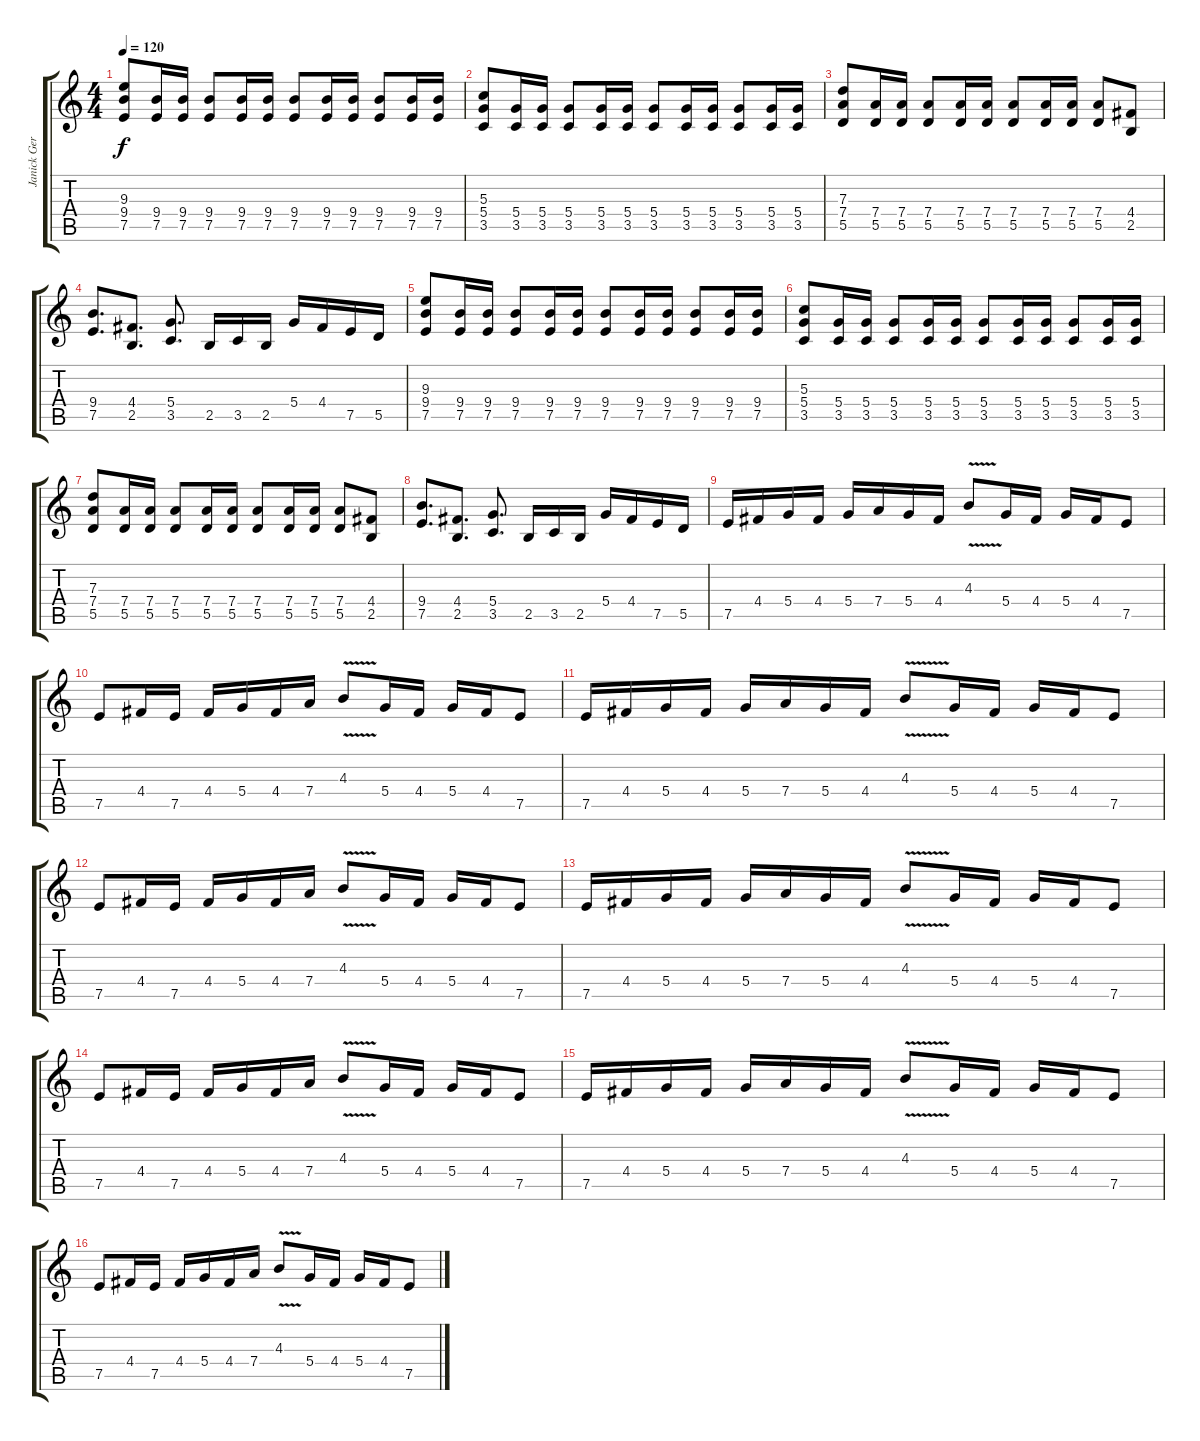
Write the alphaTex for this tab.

\track ("Janick Gers" "Janick Ger") {instrument distortionguitar}
\staff {score tabs}
\tuning (E4 B3 G3 D3 A2 E2) {hide}
\ts (4 4)
\tempo 120
\clef g2
\ks c
(9.3 9.4 7.5).8{dy f} (9.4 7.5).16 (9.4 7.5).16 (9.4 7.5).8 (9.4 7.5).16 (9.4 7.5).16 (9.4 7.5).8 (9.4 7.5).16 (9.4 7.5).16 (9.4 7.5).8 (9.4 7.5).16 (9.4 7.5).16 |
(5.3 5.4 3.5).8 (5.4 3.5).16 (5.4 3.5).16 (5.4 3.5).8 (5.4 3.5).16 (5.4 3.5).16 (5.4 3.5).8 (5.4 3.5).16 (5.4 3.5).16 (5.4 3.5).8 (5.4 3.5).16 (5.4 3.5).16 |
(7.3 7.4 5.5).8 (7.4 5.5).16 (7.4 5.5).16 (7.4 5.5).8 (7.4 5.5).16 (7.4 5.5).16 (7.4 5.5).8 (7.4 5.5).16 (7.4 5.5).16 (7.4 5.5).8 (4.4 2.5).8 |
(9.4 7.5).8{d} (4.4 2.5).8{d} (5.4 3.5).8{d} 2.5.16 3.5.16 2.5.16 5.4.16 4.4.16 7.5.16 5.5.16 |
(9.3 9.4 7.5).8 (9.4 7.5).16 (9.4 7.5).16 (9.4 7.5).8 (9.4 7.5).16 (9.4 7.5).16 (9.4 7.5).8 (9.4 7.5).16 (9.4 7.5).16 (9.4 7.5).8 (9.4 7.5).16 (9.4 7.5).16 |
(5.3 5.4 3.5).8 (5.4 3.5).16 (5.4 3.5).16 (5.4 3.5).8 (5.4 3.5).16 (5.4 3.5).16 (5.4 3.5).8 (5.4 3.5).16 (5.4 3.5).16 (5.4 3.5).8 (5.4 3.5).16 (5.4 3.5).16 |
(7.3 7.4 5.5).8 (7.4 5.5).16 (7.4 5.5).16 (7.4 5.5).8 (7.4 5.5).16 (7.4 5.5).16 (7.4 5.5).8 (7.4 5.5).16 (7.4 5.5).16 (7.4 5.5).8 (4.4 2.5).8 |
(9.4 7.5).8{d} (4.4 2.5).8{d} (5.4 3.5).8{d} 2.5.16 3.5.16 2.5.16 5.4.16 4.4.16 7.5.16 5.5.16 |
7.5.16 4.4.16 5.4.16 4.4.16 5.4.16 7.4.16 5.4.16 4.4.16 4.3{v}.8 5.4.16 4.4.16 5.4.16 4.4.16 7.5.8 |
7.5.8 4.4.16 7.5.16 4.4.16 5.4.16 4.4.16 7.4.16 4.3{v}.8 5.4.16 4.4.16 5.4.16 4.4.16 7.5.8 |
7.5.16 4.4.16 5.4.16 4.4.16 5.4.16 7.4.16 5.4.16 4.4.16 4.3{v}.8 5.4.16 4.4.16 5.4.16 4.4.16 7.5.8 |
7.5.8 4.4.16 7.5.16 4.4.16 5.4.16 4.4.16 7.4.16 4.3{v}.8 5.4.16 4.4.16 5.4.16 4.4.16 7.5.8 |
7.5.16 4.4.16 5.4.16 4.4.16 5.4.16 7.4.16 5.4.16 4.4.16 4.3{v}.8 5.4.16 4.4.16 5.4.16 4.4.16 7.5.8 |
7.5.8 4.4.16 7.5.16 4.4.16 5.4.16 4.4.16 7.4.16 4.3{v}.8 5.4.16 4.4.16 5.4.16 4.4.16 7.5.8 |
7.5.16 4.4.16 5.4.16 4.4.16 5.4.16 7.4.16 5.4.16 4.4.16 4.3{v}.8 5.4.16 4.4.16 5.4.16 4.4.16 7.5.8 |
7.5.8 4.4.16 7.5.16 4.4.16 5.4.16 4.4.16 7.4.16 4.3{v}.8 5.4.16 4.4.16 5.4.16 4.4.16 7.5.8
